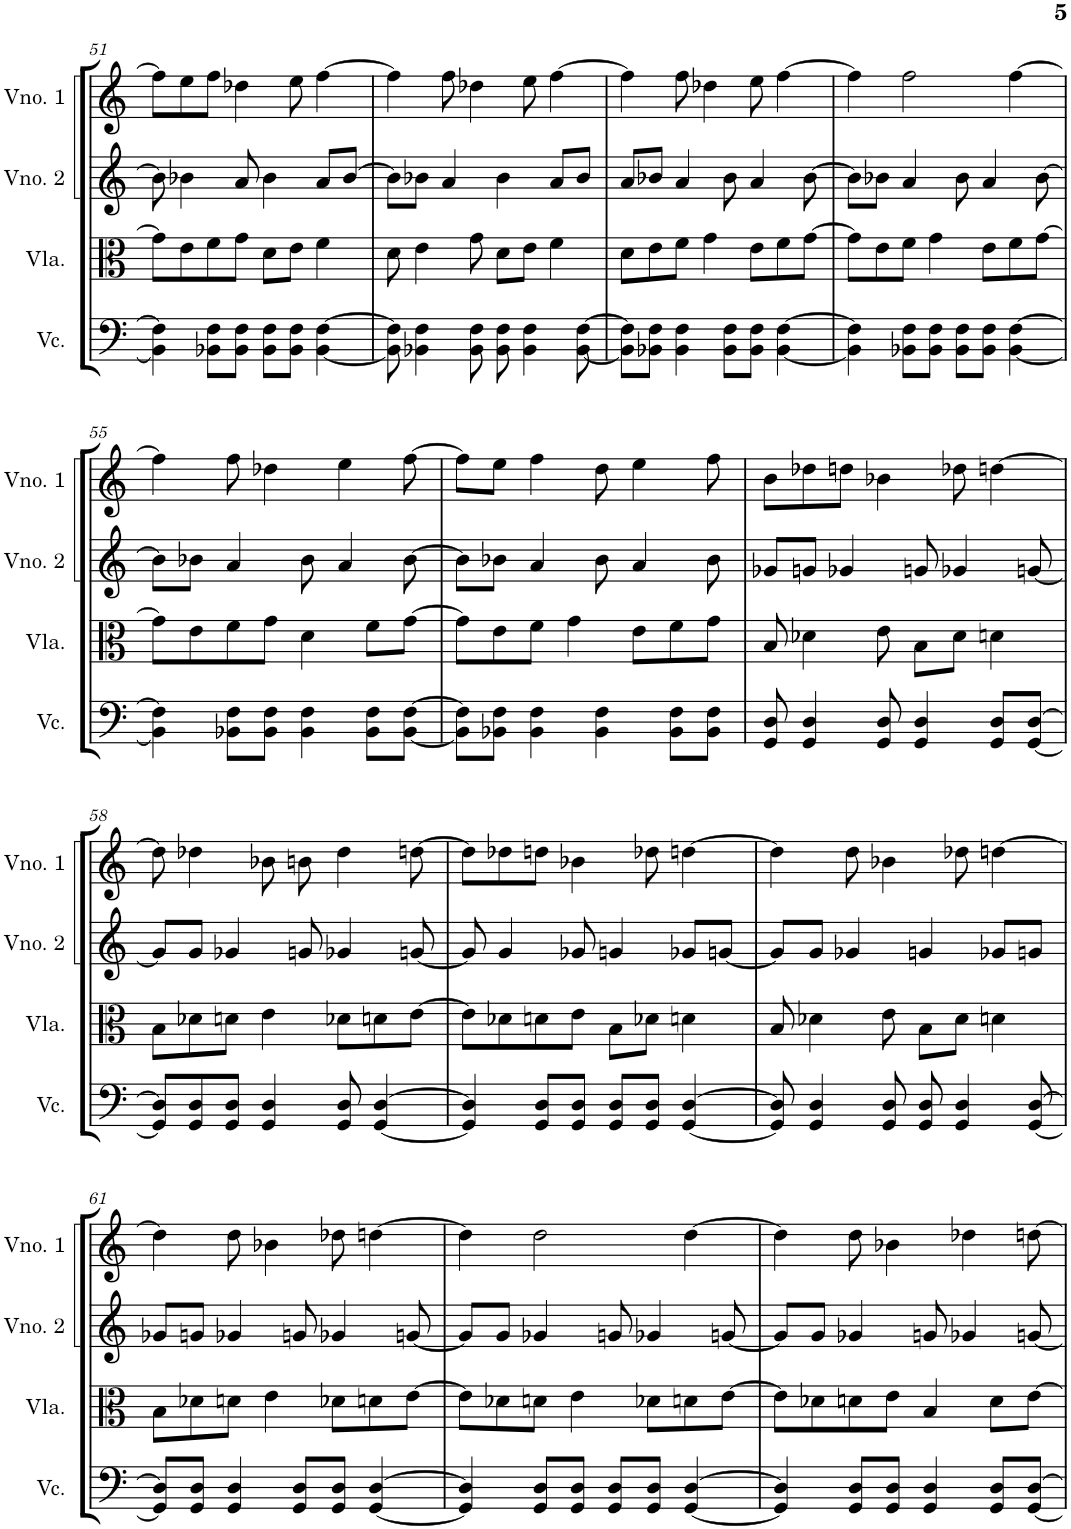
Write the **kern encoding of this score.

**kern	**kern	**kern	**kern
*part4	*part3	*part2	*part1
*staff4	*staff3	*staff2	*staff1
*I"Violoncelo	*I"Viola	*I"Violino 2	*I"Violino 1
*I'Vc.	*I'Vla.	*I'Vno. 2	*I'Vno. 1
!!LO:PB:g=z
*clefF4	*clefC3	*clefG2	*clefG2
*k[]	*k[]	*k[]	*k[]
*M4/4	*M4/4	*M4/4	*M4/4
=51	=51	=51	=51
4BB-\] 4F\]	8g\L]	8b-\]	8ff\L]
.	8e\	4b-X\	8ee\
8BB-X\ 8F\L	8f\	.	8ff\J
8BB-\ 8F\J	8g\J	8a/	4dd-X\
8BB-\ 8F\L	8d\L	4b-\	.
8BB-\ 8F\J	8e\J	.	8ee\
[4BB-\ [4F\	4f\	8a/L	[4ff\
.	.	[8b-/J	.
=52	=52	=52	=52
8BB-\] 8F\]	8d\	8b-\L]	4ff\]
4BB-X\ 4F\	4e\	8b-X\J	.
.	.	4a/	8ff\
8BB-\ 8F\	8g\	.	4dd-X\
8BB-\ 8F\	8d\L	4b-\	.
4BB-\ 4F\	8e\J	.	8ee\
.	4f\	8a/L	[4ff\
[8BB-\ [8F\	.	8b-/J	.
=53	=53	=53	=53
8BB-\] 8F\]L	8d\L	8a/L	4ff\]
8BB-X\ 8F\J	8e\	8b-X/J	.
4BB-\ 4F\	8f\J	4a/	8ff\
.	4g\	.	4dd-X\
8BB-\ 8F\L	.	8b-\	.
8BB-\ 8F\J	8e\L	4a/	8ee\
[4BB-\ [4F\	8f\	.	[4ff\
.	[8g\J	[8b-\	.
=54	=54	=54	=54
4BB-\] 4F\]	8g\L]	8b-\L]	4ff\]
.	8e\	8b-X\J	.
8BB-X\ 8F\L	8f\J	4a/	2ff\
8BB-\ 8F\J	4g\	.	.
8BB-\ 8F\L	.	8b-\	.
8BB-\ 8F\J	8e\L	4a/	.
[4BB-\ [4F\	8f\	.	[4ff\
.	[8g\J	[8b-\	.
!!LO:LB:g=z
=55	=55	=55	=55
4BB-\] 4F\]	8g\L]	8b-\L]	4ff\]
.	8e\	8b-X\J	.
8BB-X\ 8F\L	8f\	4a/	8ff\
8BB-\ 8F\J	8g\J	.	4dd-X\
4BB-\ 4F\	4d\	8b-\	.
.	.	4a/	4ee\
8BB-\ 8F\L	8f\L	.	.
[8BB-\ [8F\J	[8g\J	[8b-\	[8ff\
=56	=56	=56	=56
8BB-\] 8F\]L	8g\L]	8b-\L]	8ff\L]
8BB-X\ 8F\J	8e\	8b-X\J	8ee\J
4BB-\ 4F\	8f\J	4a/	4ff\
.	4g\	.	.
4BB-\ 4F\	.	8b-\	8dd\
.	8e\L	4a/	4ee\
8BB-\ 8F\L	8f\	.	.
8BB-\ 8F\J	8g\J	8b-\	8ff\
=57	=57	=57	=57
8GG/ 8D/	8B/	8g-X/L	8b\L
4GG/ 4D/	4d-X\	8gn/J	8dd-X\
.	.	4g-X/	8ddn\J
8GG/ 8D/	8e\	.	4b-X\
4GG/ 4D/	8B\L	8gn/	.
.	8d-\J	4g-X/	8dd-X\
8GG/ 8D/L	4dn\	.	[4ddn\
[8GG/ [8D/J	.	[8gn/	.
!!LO:LB:g=z
=58	=58	=58	=58
8GG/] 8D/]L	8B\L	8g/L]	8dd\]
8GG/ 8D/	8d-X\	8g/J	4dd-X\
8GG/ 8D/J	8dn\J	4g-X/	.
4GG/ 4D/	4e\	.	8b-X\
.	.	8gn/	8bn\
8GG/ 8D/	8d-X\L	4g-X/	4dd-\
[4GG/ [4D/	8dn\	.	.
.	[8e\J	[8gn/	[8ddn\
=59	=59	=59	=59
4GG/] 4D/]	8e\L]	8g/]	8dd\L]
.	8d-X\	4g/	8dd-X\
8GG/ 8D/L	8dn\	.	8ddn\J
8GG/ 8D/J	8e\J	8g-X/	4b-X\
8GG/ 8D/L	8B\L	4gn/	.
8GG/ 8D/J	8d-X\J	.	8dd-X\
[4GG/ [4D/	4dn\	8g-X/L	[4ddn\
.	.	[8gn/J	.
=60	=60	=60	=60
8GG/] 8D/]	8B/	8g/L]	4dd\]
4GG/ 4D/	4d-X\	8g/J	.
.	.	4g-X/	8dd\
8GG/ 8D/	8e\	.	4b-X\
8GG/ 8D/	8B\L	4gn/	.
4GG/ 4D/	8d-\J	.	8dd-X\
.	4dn\	8g-X/L	[4ddn\
[8GG/ [8D/	.	8gn/J	.
!!LO:LB:g=z
=61	=61	=61	=61
8GG/] 8D/]L	8B\L	8g-X/L	4dd\]
8GG/ 8D/J	8d-X\	8gn/J	.
4GG/ 4D/	8dn\J	4g-X/	8dd\
.	4e\	.	4b-X\
8GG/ 8D/L	.	8gn/	.
8GG/ 8D/J	8d-X\L	4g-X/	8dd-X\
[4GG/ [4D/	8dn\	.	[4ddn\
.	[8e\J	[8gn/	.
=62	=62	=62	=62
4GG/] 4D/]	8e\L]	8g/L]	4dd\]
.	8d-X\	8g/J	.
8GG/ 8D/L	8dn\J	4g-X/	2dd\
8GG/ 8D/J	4e\	.	.
8GG/ 8D/L	.	8gn/	.
8GG/ 8D/J	8d-X\L	4g-X/	.
[4GG/ [4D/	8dn\	.	[4dd\
.	[8e\J	[8gn/	.
=63	=63	=63	=63
4GG/] 4D/]	8e\L]	8g/L]	4dd\]
.	8d-X\	8g/J	.
8GG/ 8D/L	8dn\	4g-X/	8dd\
8GG/ 8D/J	8e\J	.	4b-X\
4GG/ 4D/	4B/	8gn/	.
.	.	4g-X/	4dd-X\
8GG/ 8D/L	8d\L	.	.
[8GG/ [8D/J	[8e\J	[8gn/	[8ddn\
=	=	=	=
*-	*-	*-	*-
